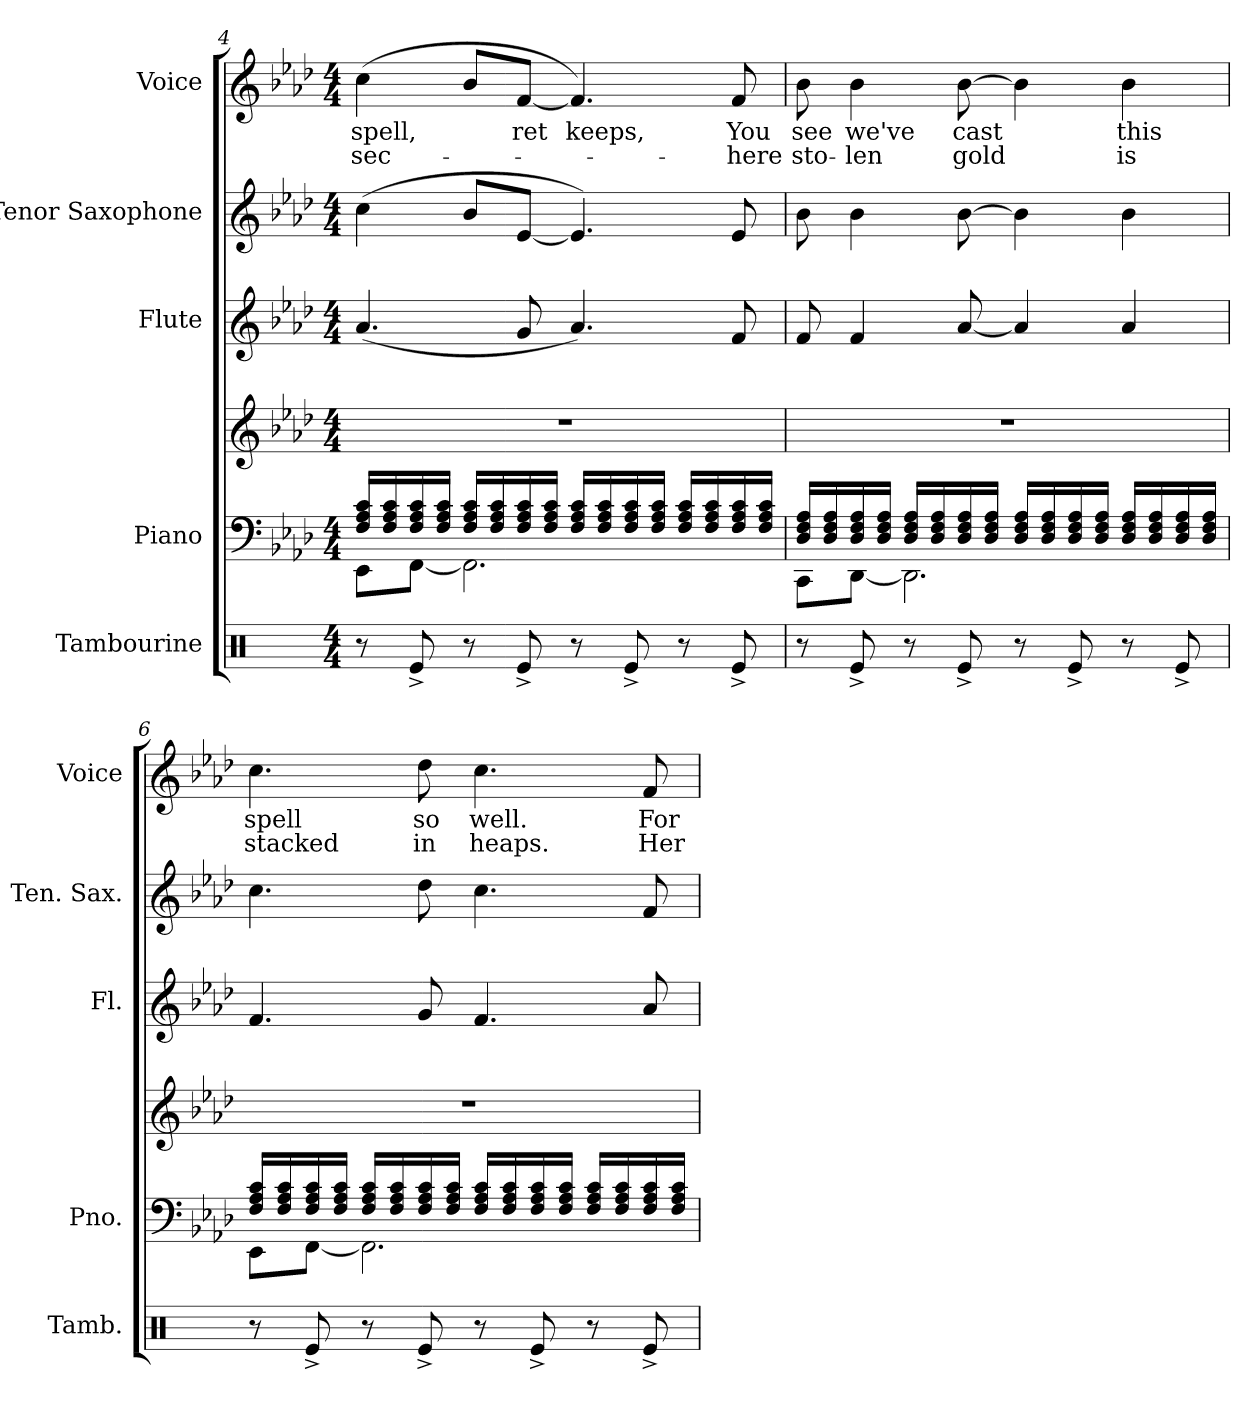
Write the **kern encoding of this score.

**kern	**kern	**kern	**kern	**kern	**kern	**text	**text
*part5	*part4	*part4	*part3	*part2	*part1	*part1	*part1
*staff6	*staff5	*staff4	*staff3	*staff2	*staff1	*staff1	*staff1
*I"Tambourine	*I"Piano	*	*I"Flute	*I"Tenor Saxophone	*I"Voice	*	*
*I'Tamb.	*I'Pno.	*	*I'Fl.	*I'Ten. Sax.	*I'Voice	*	*
!!LO:LB:g=z
*clefX	*clefF4	*clefG2	*clefG2	*clefG2	*clefG2	*	*
*	*	*	*	*ITrd8c14	*	*	*
*k[]	*k[b-e-a-d-]	*k[b-e-a-d-]	*k[b-e-a-d-]	*k[b-e-a-d-]	*k[b-e-a-d-]	*	*
*C:	*A-:	*A-:	*A-:	*A-:	*A-:	*	*
*M4/4	*M4/4	*M4/4	*M4/4	*M4/4	*M4/4	*	*
=4	=4	=4	=4	=4	=4	=4	=4
*	*^	*	*	*	*	*	*
!	!	!	!	!	!	!	!LO:LY:b:color=#000000	!LO:LY:b:color=#000000
8r	16Fi/ 16A-i 16ciLL	8EE-i\L	1r	(4.a-i/	(4ci\	(4cci\	spell,	sec-
.	16Fi/ 16A-i 16ci	.	.	.	.	.	.	.
8Re^i/	16Fi/ 16A-i 16ci	[8FFi\J	.	.	.	.	.	.
.	16Fi/ 16A-i 16ciJJ	.	.	.	.	.	.	.
8r	16Fi/ 16A-i 16ciLL	2.FFi\]	.	.	8B-i/L	8b-i/L	.	.
.	16Fi/ 16A-i 16ci	.	.	.	.	.	.	.
!	!	!	!	!	!	!	!LO:LY:b:color=#000000	!
8Re^i/	16Fi/ 16A-i 16ci	.	.	8gi/	[8E-i/J	[8fi/J	-ret	.
.	16Fi/ 16A-i 16ciJJ	.	.	.	.	.	.	.
!	!	!	!	!	!	!	!LO:LY:b:color=#000000	!
8r	16Fi/ 16A-i 16ciLL	.	.	4.a-i/)	4.E-i/])	4.fi/])	keeps,	.
.	16Fi/ 16A-i 16ci	.	.	.	.	.	.	.
8Re^i/	16Fi/ 16A-i 16ci	.	.	.	.	.	.	.
.	16Fi/ 16A-i 16ciJJ	.	.	.	.	.	.	.
8r	16Fi/ 16A-i 16ciLL	.	.	.	.	.	.	.
.	16Fi/ 16A-i 16ci	.	.	.	.	.	.	.
!	!	!	!	!	!	!	!LO:LY:b:color=#000000	!LO:LY:b:color=#000000
8Re^i/	16Fi/ 16A-i 16ci	.	.	8fi/	8E-i/	8fi/	You	here
.	16Fi/ 16A-i 16ciJJ	.	.	.	.	.	.	.
=5	=5	=5	=5	=5	=5	=5	=5	=5
!	!	!	!	!	!	!	!LO:LY:b:color=#000000	!LO:LY:b:color=#000000
8r	16D-i/ 16Fi 16A-iLL	8CCi\L	1r	8fi/	8B-i\	8b-i\	see	sto-
.	16D-i/ 16Fi 16A-i	.	.	.	.	.	.	.
!	!	!	!	!	!	!	!LO:LY:b:color=#000000	!LO:LY:b:color=#000000
8Re^i/	16D-i/ 16Fi 16A-i	[8DD-i\J	.	4fi/	4B-i\	4b-i\	we've	-len
.	16D-i/ 16Fi 16A-iJJ	.	.	.	.	.	.	.
8r	16D-i/ 16Fi 16A-iLL	2.DD-i\]	.	.	.	.	.	.
.	16D-i/ 16Fi 16A-i	.	.	.	.	.	.	.
!	!	!	!	!	!	!	!LO:LY:b:color=#000000	!LO:LY:b:color=#000000
8Re^i/	16D-i/ 16Fi 16A-i	.	.	[8a-i/	[8B-i\	[8b-i\	cast	gold
.	16D-i/ 16Fi 16A-iJJ	.	.	.	.	.	.	.
8r	16D-i/ 16Fi 16A-iLL	.	.	4a-i/]	4B-i\]	4b-i\]	.	.
.	16D-i/ 16Fi 16A-i	.	.	.	.	.	.	.
8Re^i/	16D-i/ 16Fi 16A-i	.	.	.	.	.	.	.
.	16D-i/ 16Fi 16A-iJJ	.	.	.	.	.	.	.
!	!	!	!	!	!	!	!LO:LY:b:color=#000000	!LO:LY:b:color=#000000
8r	16D-i/ 16Fi 16A-iLL	.	.	4a-i/	4B-i\	4b-i\	this	is
.	16D-i/ 16Fi 16A-i	.	.	.	.	.	.	.
8Re^i/	16D-i/ 16Fi 16A-i	.	.	.	.	.	.	.
.	16D-i/ 16Fi 16A-iJJ	.	.	.	.	.	.	.
=6	=6	=6	=6	=6	=6	=6	=6	=6
!	!	!	!	!	!	!	!LO:LY:b:color=#000000	!LO:LY:b:color=#000000
8r	16Fi/ 16A-i 16ciLL	8EE-i\L	1r	4.fi/	4.ci\	4.cci\	spell	stacked
.	16Fi/ 16A-i 16ci	.	.	.	.	.	.	.
8Re^i/	16Fi/ 16A-i 16ci	[8FFi\J	.	.	.	.	.	.
.	16Fi/ 16A-i 16ciJJ	.	.	.	.	.	.	.
8r	16Fi/ 16A-i 16ciLL	2.FFi\]	.	.	.	.	.	.
.	16Fi/ 16A-i 16ci	.	.	.	.	.	.	.
!	!	!	!	!	!	!	!LO:LY:b:color=#000000	!LO:LY:b:color=#000000
8Re^i/	16Fi/ 16A-i 16ci	.	.	8gi/	8d-i\	8dd-i\	so	in
.	16Fi/ 16A-i 16ciJJ	.	.	.	.	.	.	.
!	!	!	!	!	!	!	!LO:LY:b:color=#000000	!LO:LY:b:color=#000000
8r	16Fi/ 16A-i 16ciLL	.	.	4.fi/	4.ci\	4.cci\	well.	heaps.
.	16Fi/ 16A-i 16ci	.	.	.	.	.	.	.
8Re^i/	16Fi/ 16A-i 16ci	.	.	.	.	.	.	.
.	16Fi/ 16A-i 16ciJJ	.	.	.	.	.	.	.
8r	16Fi/ 16A-i 16ciLL	.	.	.	.	.	.	.
.	16Fi/ 16A-i 16ci	.	.	.	.	.	.	.
!	!	!	!	!	!	!	!LO:LY:b:color=#000000	!LO:LY:b:color=#000000
8Re^i/	16Fi/ 16A-i 16ci	.	.	8a-i/	8Fi/	8fi/	For	Her
.	16Fi/ 16A-i 16ciJJ	.	.	.	.	.	.	.
*	*v	*v	*	*	*	*	*	*
=	=	=	=	=	=	=	=
*-	*-	*-	*-	*-	*-	*-	*-
